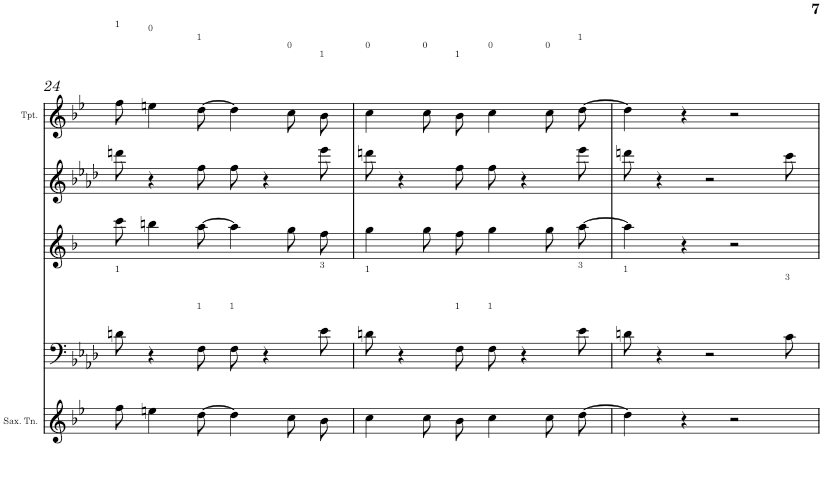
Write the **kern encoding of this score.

**kern	**kern	**kern	**kern	**kern
*part5	*part4	*part3	*part2	*part1
*staff5	*staff4	*staff3	*staff2	*staff1
*I"Saxofone Tenor	*I"Trombone	*I"Saxofone Alto	*I"Flauta	*I"Trumpet in Bb
*I'Sax. Tn.	*I'Trb	*	*I'Fl	*I'Tpt.
!!LO:PB:g=z
*clefG2	*clefF4	*clefG2	*clefG2	*clefG2
*Trd8c14	*	*Trd5c9	*	*Trd1c2
*k[b-e-]	*k[b-e-a-d-]	*k[b-]	*k[b-e-a-d-]	*k[b-e-]
*B-:	*A-:	*F:	*A-:	*B-:
*M4/4	*M4/4	*M4/4	*M4/4	*M4/4
=24	=24	=24	=24	=24
!	!	!	!	!LO:TX:a:t=1
!	!LO:TX:a:t=1	!	!	!
8ff\	8dn\	8ccc\	8dddn\	8ff\
!	!	!	!	!LO:TX:a:t=0
4een\	4r	4bbn\	4r	4een\
!	!	!	!	!LO:TX:a:t=1
!	!LO:TX:a:t=1	!	!	!
[>8dd\	8F\	[>8aa\	8ff\	[>8dd\
!	!LO:TX:a:t=1	!	!	!
4dd\]	8F\	4aa\]	8ff\	4dd\]
.	4r	.	4r	.
!	!	!	!	!LO:TX:a:t=0
8cc\L	.	8gg\L	.	8cc\L
!	!	!	!	!LO:TX:a:t=1
!	!LO:TX:a:t=3	!	!	!
8b-\J	8e-\	8ff\J	8eee-\	8b-\J
=25	=25	=25	=25	=25
!	!	!	!	!LO:TX:a:t=0
!	!LO:TX:a:t=1	!	!	!
4cc\	8dn\	4gg\	8dddn\	4cc\
.	4r	.	4r	.
!	!	!	!	!LO:TX:a:t=0
8cc\L	.	8gg\L	.	8cc\L
!	!	!	!	!LO:TX:a:t=1
!	!LO:TX:a:t=1	!	!	!
8b-\J	8F\	8ff\J	8ff\	8b-\J
!	!	!	!	!LO:TX:a:t=0
!	!LO:TX:a:t=1	!	!	!
4cc\	8F\	4gg\	8ff\	4cc\
.	4r	.	4r	.
!	!	!	!	!LO:TX:a:t=0
8cc\L	.	8gg\L	.	8cc\L
!	!	!	!	!LO:TX:a:t=1
!	!LO:TX:a:t=3	!	!	!
[>8dd\J	8e-\	[>8aa\J	8eee-\	[>8dd\J
=26	=26	=26	=26	=26
!	!LO:TX:a:t=1	!	!	!
4dd\]	8dn\	4aa\]	8dddn\	4dd\]
.	4r	.	4r	.
4r	.	4r	.	4r
.	2r	.	2r	.
2r	.	2r	.	2r
!	!LO:TX:a:t=3	!	!	!
.	8c\	.	8ccc\	.
=	=	=	=	=
*-	*-	*-	*-	*-
